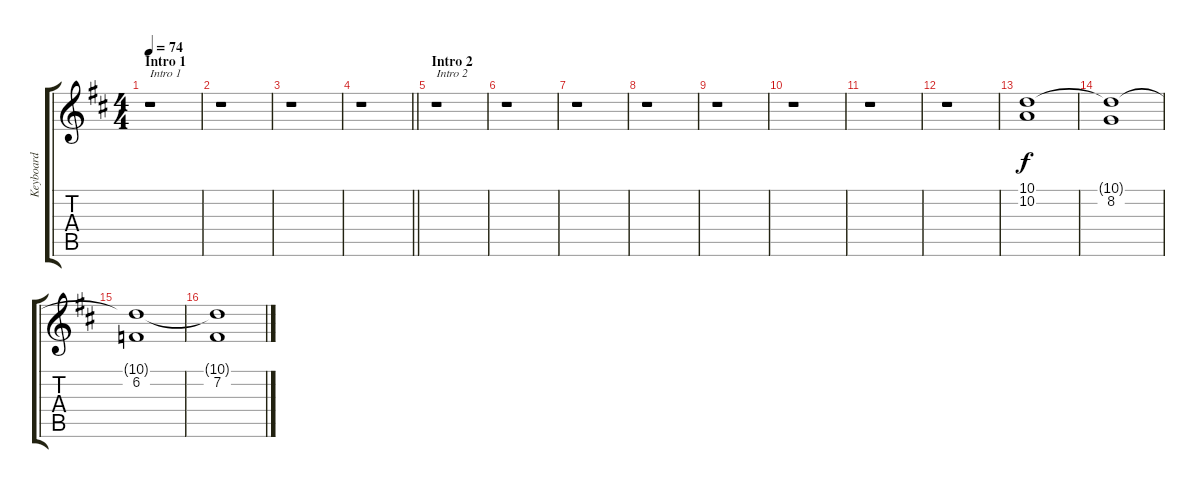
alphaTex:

\track ("Keyboard" "Keyboard") {instrument stringensemble1}
\staff {score tabs}
\tuning (E4 B3 G3 D3 A2 E2) {hide}
\ts (4 4)
\section ("" "Intro 1")
\tempo 74
\clef g2
\ks d
r.1{txt "Intro 1" dy f instrument stringensemble1} |
r.1 |
r.1 |
\barLineRight lightlight
r.1 |
\section ("" "Intro 2")
r.1{txt "Intro 2"} |
r.1 |
r.1 |
r.1 |
r.1 |
r.1 |
r.1 |
r.1 |
(10.1 10.2).1 |
(10.1{t} 8.2).1 |
(10.1{t} 6.2).1 |
(10.1{t} 7.2).1
